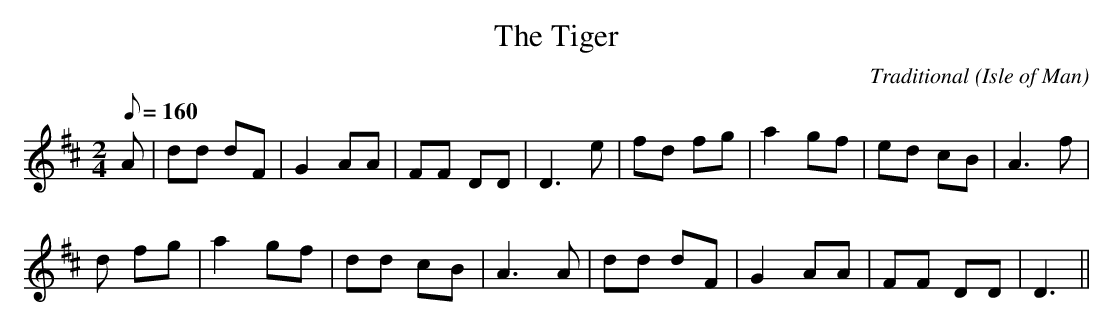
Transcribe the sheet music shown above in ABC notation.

X:1
T:The Tiger
C:Traditional
O:Isle of Man
M:2/4
L:1/8
Q:160
K:D
A|dd dF|G2 AA|FF DD|D3 e|fd fg|a2 gf|ed cB|A3 f|
d fg|a2 gf|dd cB|A3 A|dd dF|G2 AA|FF DD|D3||
